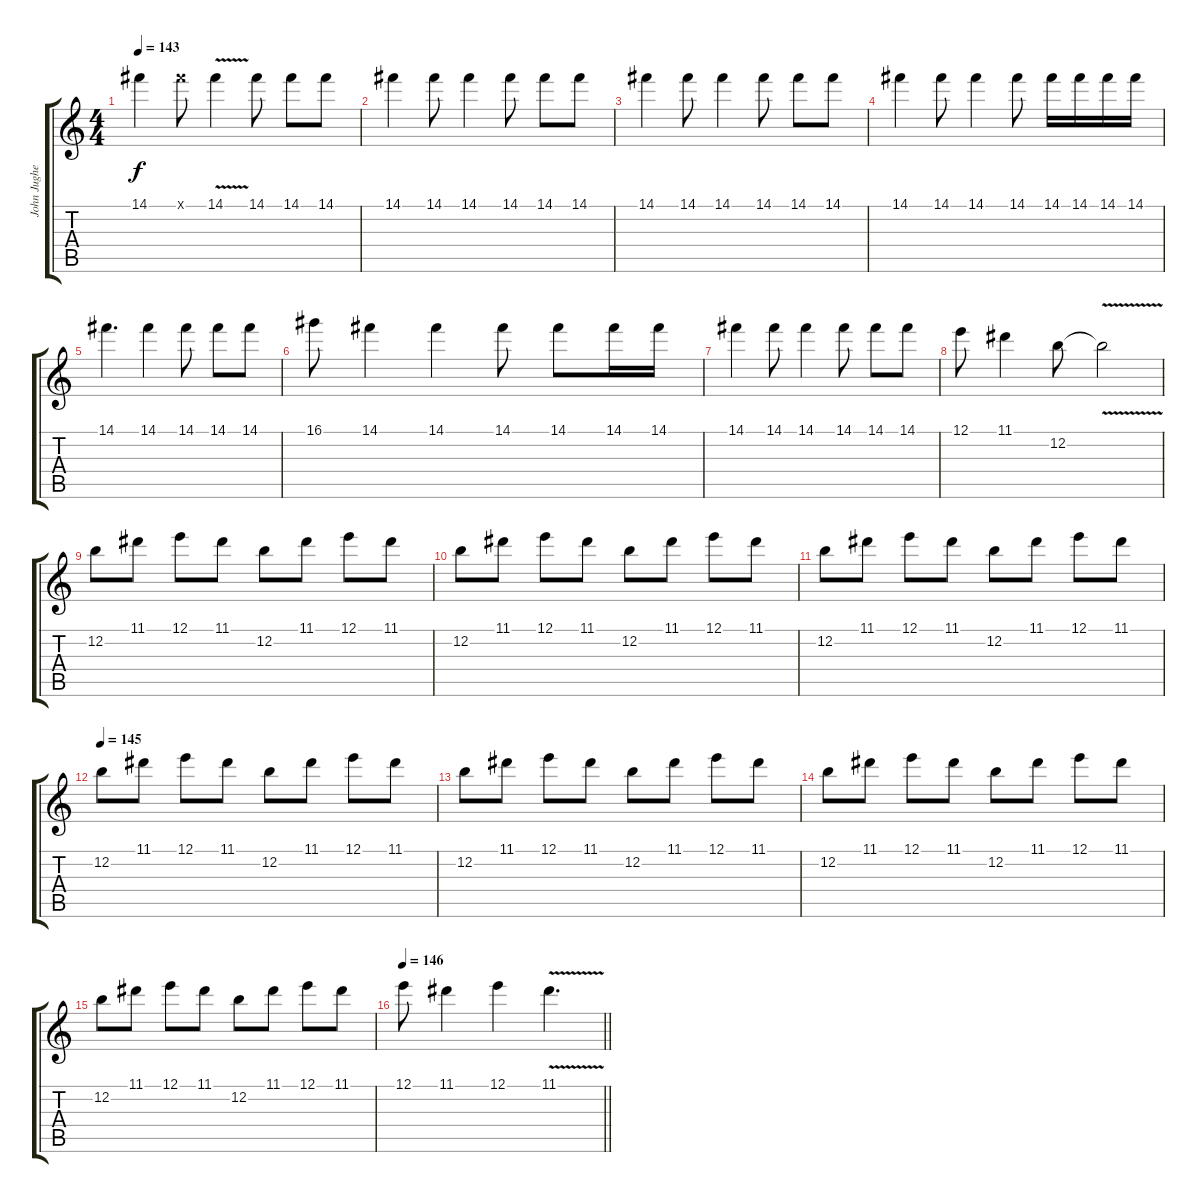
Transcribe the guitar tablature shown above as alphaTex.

\track ("John Jughead" "John Jughe") {instrument distortionguitar}
\staff {score tabs}
\tuning (E4 B3 G3 D3 A2 E2) {hide}
\ts (4 4)
\section ("" "")
\tempo 143
\clef g2
\ks c
14.1.4{dy f} 14.1{x}.8 14.1{v}.4 14.1.8 14.1.8 14.1.8 |
14.1.4 14.1.8 14.1.4 14.1.8 14.1.8 14.1.8 |
14.1.4 14.1.8 14.1.4 14.1.8 14.1.8 14.1.8 |
14.1.4 14.1.8 14.1.4 14.1.8 14.1.16 14.1.16 14.1.16 14.1.16 |
14.1.4{d} 14.1.4 14.1.8 14.1.8 14.1.8 |
16.1.8 14.1.4 14.1.4 14.1.8 14.1.8 14.1.16 14.1.16 |
14.1.4 14.1.8 14.1.4 14.1.8 14.1.8 14.1.8 |
12.1.8 11.1.4 12.2.8 12.2{v t}.2 |
12.2.8 11.1.8 12.1.8 11.1.8 12.2.8 11.1.8 12.1.8 11.1.8 |
12.2.8 11.1.8 12.1.8 11.1.8 12.2.8 11.1.8 12.1.8 11.1.8 |
12.2.8 11.1.8 12.1.8 11.1.8 12.2.8 11.1.8 12.1.8 11.1.8 |
\tempo 145
12.2.8 11.1.8 12.1.8 11.1.8 12.2.8 11.1.8 12.1.8 11.1.8 |
12.2.8 11.1.8 12.1.8 11.1.8 12.2.8 11.1.8 12.1.8 11.1.8 |
12.2.8 11.1.8 12.1.8 11.1.8 12.2.8 11.1.8 12.1.8 11.1.8 |
12.2.8 11.1.8 12.1.8 11.1.8 12.2.8 11.1.8 12.1.8 11.1.8 |
\tempo 146
\barLineRight lightlight
12.1.8 11.1.4 12.1.4 11.1{v}.4{d}
